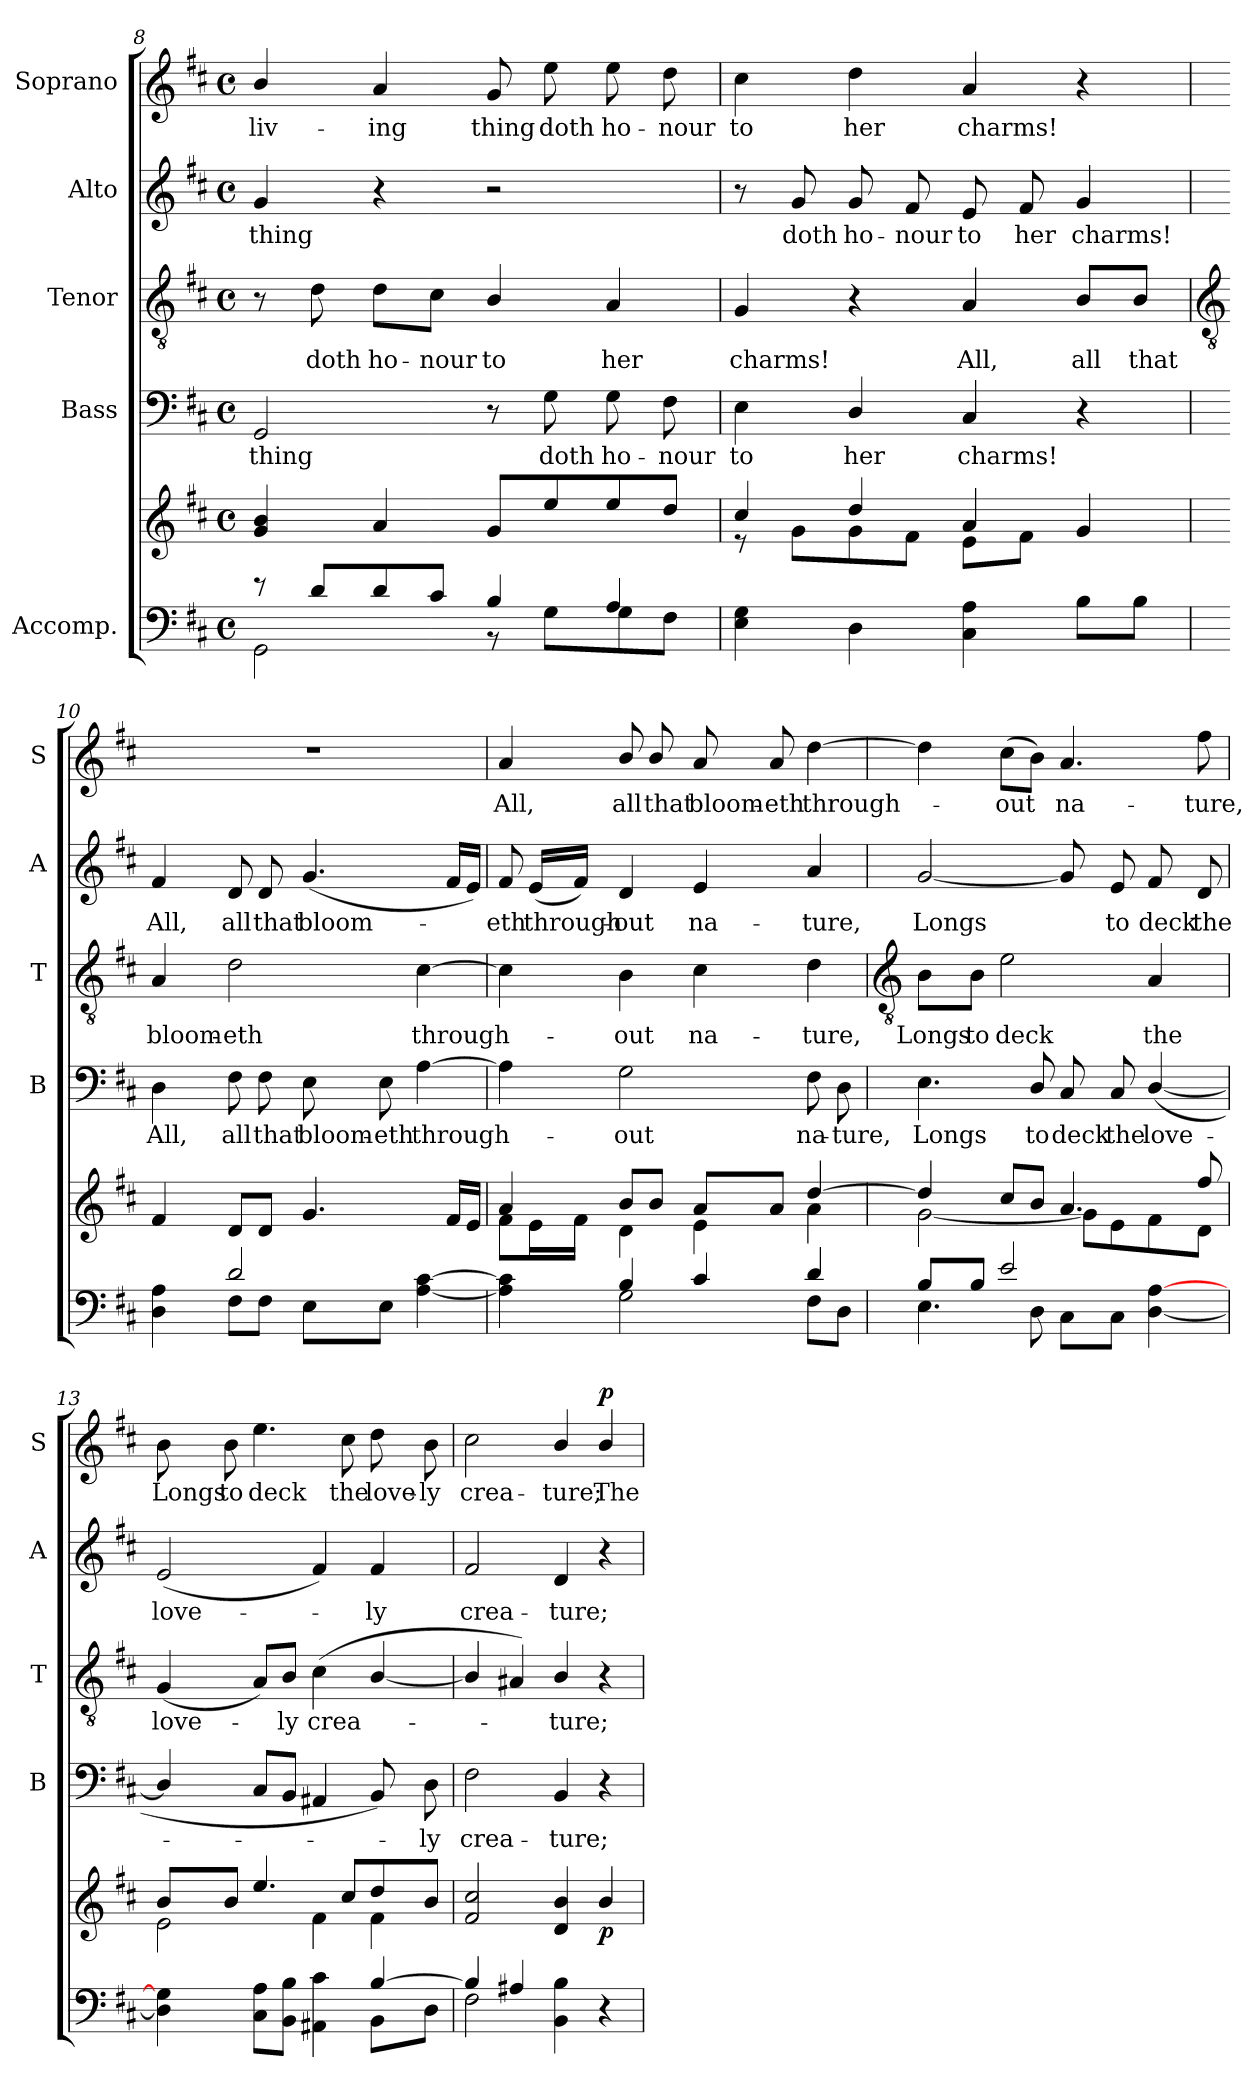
**kern	**kern	**dynam	**kern	**text	**kern	**text	**kern	**text	**kern	**text	**dynam
*part5	*part5	*part5	*part4	*part4	*part3	*part3	*part2	*part2	*part1	*part1	*part1
*staff6	*staff5	*staff5/6	*staff4	*staff4	*staff3	*staff3	*staff2	*staff2	*staff1	*staff1	*staff1
*I"Accomp.	*	*	*I"Bass	*	*I"Tenor	*	*I"Alto	*	*I"Soprano	*	*
*	*	*	*I'B	*	*I'T	*	*I'A	*	*I'S	*	*
*clefF4	*clefG2	*	*clefF4	*	*clefGv2	*	*clefG2	*	*clefG2	*	*
*k[f#c#]	*k[f#c#]	*	*k[f#c#]	*	*k[f#c#]	*	*k[f#c#]	*	*k[f#c#]	*	*
*D:	*D:	*	*D:	*	*D:	*	*D:	*	*D:	*	*
*M4/4	*M4/4	*	*M4/4	*	*M4/4	*	*M4/4	*	*M4/4	*	*
*met(c)	*met(c)	*	*met(c)	*	*met(c)	*	*met(c)	*	*met(c)	*	*
=8	=8	=8	=8	=8	=8	=8	=8	=8	=8	=8	=8
*^	*^	*	*	*	*	*	*	*	*	*	*
!	!	!	!	!	!	!LO:LY:b	!	!	!	!LO:LY:b	!	!LO:LY:b	!
8r	2GG\	4g/ 4b/	1ryy	.	2GG	thing	8r	.	4g	thing	4b/	liv-	.
!	!	!	!	!	!	!	!	!LO:LY:b	!	!	!	!	!
8d/L	.	.	.	.	.	.	8d	doth	.	.	.	.	.
!	!	!	!	!	!	!	!	!LO:LY:b	!	!	!	!LO:LY:b	!
8d/	.	4a/	.	.	.	.	8d\L	ho-	4r	.	4a	-ing	.
!	!	!	!	!	!	!	!	!LO:LY:b	!	!	!	!	!
8c#/J	.	.	.	.	.	.	8c#\J	-nour	.	.	.	.	.
!	!	!	!	!	!	!	!	!LO:LY:b	!	!	!	!LO:LY:b	!
4B/	8r	8g/L	.	.	8r	.	4B/	to	2r	.	8g	thing	.
!	!	!	!	!	!	!LO:LY:b	!	!	!	!	!	!LO:LY:b	!
.	8G\L	8ee/	.	.	8G	doth	.	.	.	.	8ee	doth	.
!	!	!	!	!	!	!LO:LY:b	!	!LO:LY:b	!	!	!	!LO:LY:b	!
4A/	8G\	8ee/	.	.	8G	ho-	4A	her	.	.	8ee	ho-	.
!	!	!	!	!	!	!LO:LY:b	!	!	!	!	!	!LO:LY:b	!
.	8F#\J	8dd/J	.	.	8F#	-nour	.	.	.	.	8dd	-nour	.
=9	=9	=9	=9	=9	=9	=9	=9	=9	=9	=9	=9	=9	=9
!	!	!	!	!	!	!LO:LY:b	!	!LO:LY:b	!	!	!	!LO:LY:b	!
1ryy	4E\ 4G\	4cc#/	8r	.	4E	to	4G	charms!	8r	.	4cc#	to	.
!	!	!	!	!	!	!	!	!	!	!LO:LY:b	!	!	!
.	.	.	8g\L	.	.	.	.	.	8g	doth	.	.	.
!	!	!	!	!	!	!LO:LY:b	!	!	!	!LO:LY:b	!	!LO:LY:b	!
.	4D\	4dd/	8g\	.	4D/	her	4r	.	8g	ho-	4dd	her	.
!	!	!	!	!	!	!	!	!	!	!LO:LY:b	!	!	!
.	.	.	8f#\J	.	.	.	.	.	8f#	-nour	.	.	.
!	!	!	!	!	!	!LO:LY:b	!	!LO:LY:b	!	!LO:LY:b	!	!LO:LY:b	!
.	4C#\ 4A\	4a/	8e\L	.	4C#	charms!	4A	All,	8e	to	4a	charms!	.
!	!	!	!	!	!	!	!	!	!	!LO:LY:b	!	!	!
.	.	.	8f#\J	.	.	.	.	.	8f#	her	.	.	.
!	!	!	!	!	!	!	!	!LO:LY:b	!	!LO:LY:b	!	!	!
.	8B\L	4g/	4ryy	.	4r	.	8B/L	all	4g	charms!	4r	.	.
!	!	!	!	!	!	!	!	!LO:LY:b	!	!	!	!	!
.	8B\J	.	.	.	.	.	8B/J	that	.	.	.	.	.
!!LO:LB:g=z
=10	=10	=10	=10	=10	=10	=10	=10	=10	=10	=10	=10	=10	=10
*	*	*	*	*	*	*	*clefGv2	*	*	*	*	*	*
!	!	!	!	!	!	!LO:LY:b	!	!LO:LY:b	!	!LO:LY:b	!	!	!
4ryy	4D\ 4A\	4f#/	1ryy	.	4D	All,	4A	bloom-	4f#	All,	1r	.	.
!	!	!	!	!	!	!LO:LY:b	!	!LO:LY:b	!	!LO:LY:b	!	!	!
2d/	8F#\L	8d/L	.	.	8F#	all	2d	-eth	8d	all	.	.	.
!	!	!	!	!	!	!LO:LY:b	!	!	!	!LO:LY:b	!	!	!
.	8F#\J	8d/J	.	.	8F#	that	.	.	8d	that	.	.	.
!	!	!	!	!	!	!LO:LY:b	!	!	!	!LO:LY:b	!	!	!
.	8E\L	4.g/	.	.	8E	bloom-	.	.	(<4.g	bloom-	.	.	.
!	!	!	!	!	!	!LO:LY:b	!	!	!	!	!	!	!
.	8E\J	.	.	.	8E	-eth	.	.	.	.	.	.	.
!	!	!	!	!	!	!LO:LY:b	!	!LO:LY:b	!	!	!	!	!
4ryy	[4A\ [4c#\	.	.	.	[4A	through-	[4c#	through-	.	.	.	.	.
.	.	16f#/LL	.	.	.	.	.	.	16f#LL	.	.	.	.
.	.	16e/JJ	.	.	.	.	.	.	16eJJ)	.	.	.	.
=11	=11	=11	=11	=11	=11	=11	=11	=11	=11	=11	=11	=11	=11
!	!	!	!	!	!	!	!	!	!	!LO:LY:b	!	!LO:LY:b	!
4ryy	4A\] 4c#\]	4a/	8f#\L	.	4A]	.	4c#]	.	8f#	eth	4a	All,	.
!	!	!	!	!	!	!	!	!	!	!LO:LY:b	!	!	!
.	.	.	16e\L	.	.	.	.	.	(<16eLL	through-	.	.	.
.	.	.	16f#\JJ	.	.	.	.	.	16f#JJ)	.	.	.	.
!	!	!	!	!	!	!LO:LY:b	!	!LO:LY:b	!	!LO:LY:b	!	!LO:LY:b	!
4B/	2G\	8b/L	4d\	.	2G	out	4B	out	4d	out	8b/	all	.
!	!	!	!	!	!	!	!	!	!	!	!	!LO:LY:b	!
.	.	8b/J	.	.	.	.	.	.	.	.	8b/	that	.
!	!	!	!	!	!	!	!	!LO:LY:b	!	!LO:LY:b	!	!LO:LY:b	!
4c#/	.	8a/L	4e\	.	.	.	4c#	na-	4e	na-	8a	bloom-	.
!	!	!	!	!	!	!	!	!	!	!	!	!LO:LY:b	!
.	.	8a/J	.	.	.	.	.	.	.	.	8a	-eth	.
!	!	!	!	!	!	!LO:LY:b	!	!LO:LY:b	!	!LO:LY:b	!	!LO:LY:b	!
4d/	8F#\L	[4dd/	4a\	.	8F#	na-	4d	-ture,	4a	-ture,	[4dd	through-	.
!	!	!	!	!	!	!LO:LY:b	!	!	!	!	!	!	!
.	8D\J	.	.	.	8D	-ture,	.	.	.	.	.	.	.
!!LO:LB:g=z
=12	=12	=12	=12	=12	=12	=12	=12	=12	=12	=12	=12	=12	=12
*	*	*	*	*	*	*	*clefGv2	*	*	*	*	*	*
!	!	!	!	!	!	!LO:LY:b	!	!LO:LY:b	!	!LO:LY:b	!	!	!
8B/L	4.E\	4dd/]	[2g\	.	4.E	Longs	8B\L	Longs	[2g	Longs	4dd]	.	.
!	!	!	!	!	!	!	!	!LO:LY:b	!	!	!	!	!
8B/J	.	.	.	.	.	.	8B\J	to	.	.	.	.	.
!	!	!	!	!	!	!	!	!LO:LY:b	!	!	!	!LO:LY:b	!
2e/	.	8cc#/L	.	.	.	.	2e	deck	.	.	(>8cc#L	out	.
!	!	!	!	!	!	!LO:LY:b	!	!	!	!	!	!	!
.	8D\	8b/J	.	.	8D/	to	.	.	.	.	8bJ)	.	.
!	!	!	!	!	!	!LO:LY:b	!	!	!	!	!	!LO:LY:b	!
.	8C#\L	4.a/	8g\L]	.	8C#	deck	.	.	8g]	.	4.a	na-	.
!	!	!	!	!	!	!LO:LY:b	!	!	!	!LO:LY:b	!	!	!
.	8C#\J	.	8e\	.	8C#	the	.	.	8e	to	.	.	.
!	!	!	!	!	!	!LO:LY:b	!	!LO:LY:b	!	!LO:LY:b	!	!	!
4ryy	[4D\ [4A\	.	8f#\	.	(<[4D/	love-	4A	the	8f#	deck	.	.	.
!	!	!	!	!	!	!	!	!	!	!LO:LY:b	!	!LO:LY:b	!
.	.	8ff#/	8d\J	.	.	.	.	.	8d	the	8ff#	-ture,	.
=13	=13	=13	=13	=13	=13	=13	=13	=13	=13	=13	=13	=13	=13
!	!	!	!	!	!	!	!	!LO:LY:b	!	!LO:LY:b	!	!LO:LY:b	!
2.ryy	4D\] 4G\]	8b/L	2e\	.	4D/]	.	(<4G	love-	(<2e	love-	8b	Longs	.
!	!	!	!	!	!	!	!	!	!	!	!	!LO:LY:b	!
.	.	8b/J	.	.	.	.	.	.	.	.	8b	to	.
!	!	!	!	!	!	!	!	!	!	!	!	!LO:LY:b	!
.	8C#\ 8A\L	4.ee/	.	.	8C#L	.	8A/L)	.	.	.	4.ee	deck	.
!	!	!	!	!	!	!	!	!LO:LY:b	!	!	!	!	!
.	8BB\ 8B\J	.	.	.	8BBJ	.	8B/J	ly	.	.	.	.	.
!	!	!	!	!	!	!	!	!LO:LY:b	!	!	!	!	!
.	4AA#X\ 4c#\	.	4f#\	.	4AA#X	.	(<4c#	crea-	4f#)	.	.	.	.
!	!	!	!	!	!	!	!	!	!	!	!	!LO:LY:b	!
.	.	8cc#/L	.	.	.	.	.	.	.	.	8cc#	the	.
!	!	!	!	!	!	!	!	!	!	!LO:LY:b	!	!LO:LY:b	!
[4B/	8BB\L	8dd/	4f#\	.	8BB)	.	[4B/	.	4f#	ly	8dd	love-	.
!	!	!	!	!	!	!LO:LY:b	!	!	!	!	!	!LO:LY:b	!
.	8D\J	8b/J	.	.	8D	ly	.	.	.	.	8b	-ly	.
=14	=14	=14	=14	=14	=14	=14	=14	=14	=14	=14	=14	=14	=14
!	!	!	!	!	!	!LO:LY:b	!	!	!	!LO:LY:b	!	!LO:LY:b	!
4B/]	2F#\	2f#/ 2cc#/	1ryy	.	2F#	crea-	4B/]	.	2f#	crea-	2cc#	crea-	.
4A#X/	.	.	.	.	.	.	4A#X)	.	.	.	.	.	.
!	!	!	!	!	!	!LO:LY:b	!	!LO:LY:b	!	!LO:LY:b	!	!LO:LY:b	!
2ryy	4BB\ 4B\	4d/ 4b/	.	.	4BB	-ture;	4B/	ture;	4d	-ture;	4b/	-ture;	.
!	!	!	!	!LO:DY:b	!	!	!	!	!	!	!	!LO:LY:b	!LO:DY:b
.	4r	4b/	.	p	4r	.	4r	.	4r	.	4b/	The	p
*v	*v	*	*	*	*	*	*	*	*	*	*	*	*
*	*v	*v	*	*	*	*	*	*	*	*	*	*
=	=	=	=	=	=	=	=	=	=	=	=
*-	*-	*-	*-	*-	*-	*-	*-	*-	*-	*-	*-
